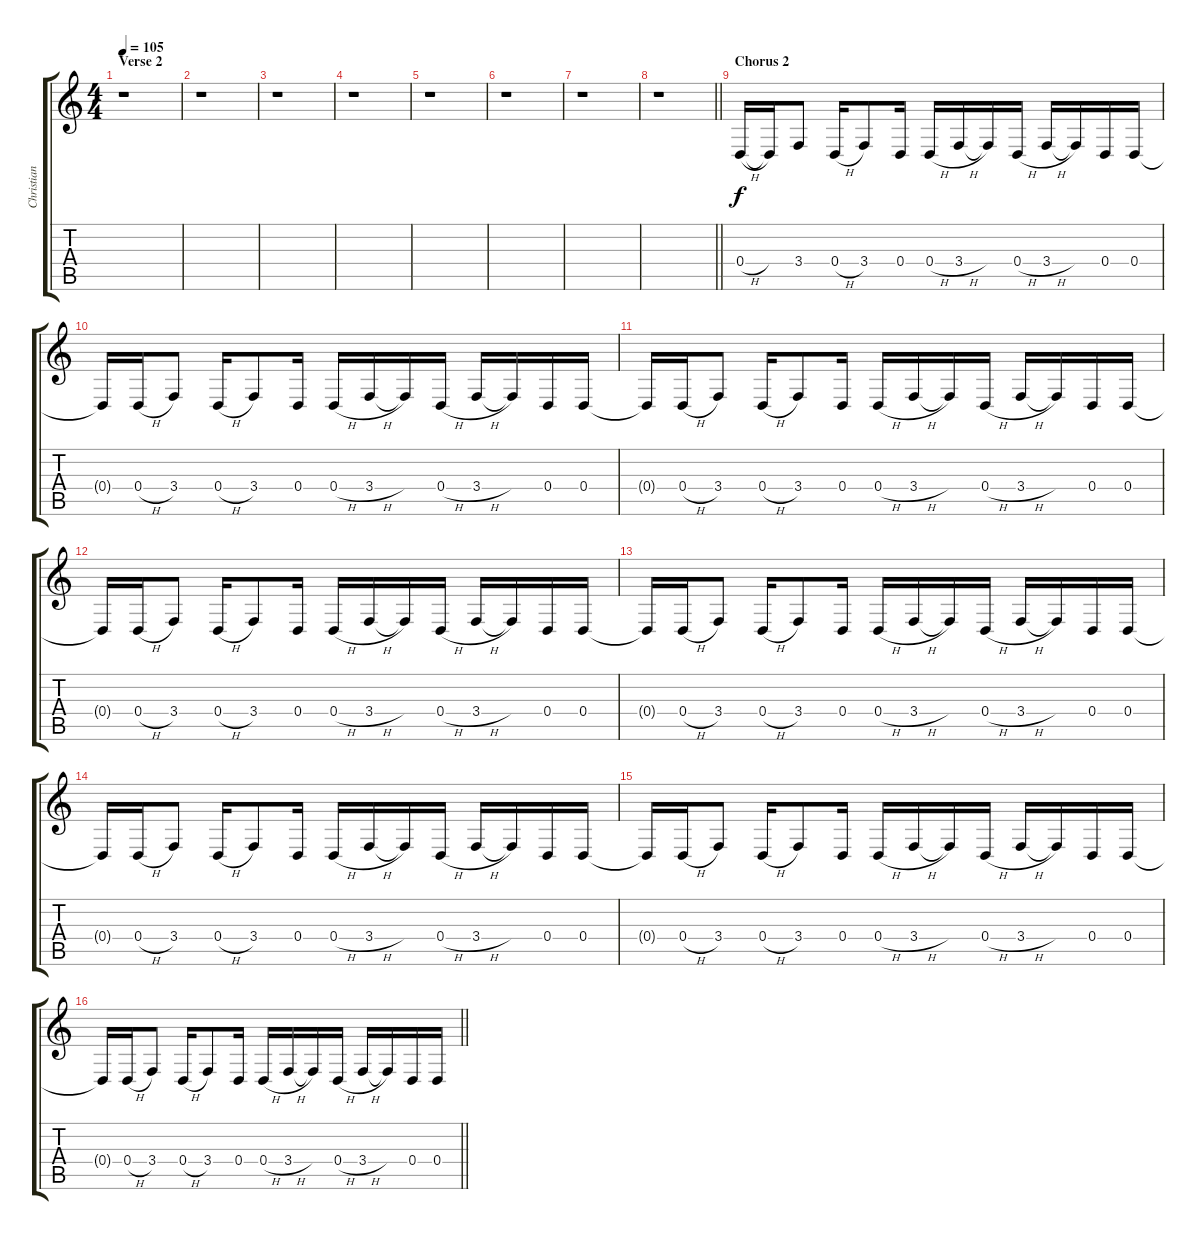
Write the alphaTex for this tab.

\track ("Christian Lorenz" "Christian ") {instrument lead8bassandlead}
\staff {score tabs}
\tuning (E4 B3 G3 D3 A2 D2) {hide}
\ts (4 4)
\section ("" "Verse 2")
\tempo 105
\clef g2
\ks c
r.1{dy f} |
r.1 |
r.1 |
r.1 |
r.1 |
r.1 |
r.1 |
\barLineRight lightlight
r.1 |
\section ("" "Chorus 2")
0.4{h}.16 0.4{t}.16 3.4.8 0.4{h}.16 3.4.8 0.4.16 0.4{h}.16 3.4{h}.16 3.4{t}.16 0.4{h}.16 3.4{h}.16 3.4{t}.16 0.4.16 0.4.16 |
0.4{t}.16 0.4{h}.16 3.4.8 0.4{h}.16 3.4.8 0.4.16 0.4{h}.16 3.4{h}.16 3.4{t}.16 0.4{h}.16 3.4{h}.16 3.4{t}.16 0.4.16 0.4.16 |
0.4{t}.16 0.4{h}.16 3.4.8 0.4{h}.16 3.4.8 0.4.16 0.4{h}.16 3.4{h}.16 3.4{t}.16 0.4{h}.16 3.4{h}.16 3.4{t}.16 0.4.16 0.4.16 |
0.4{t}.16 0.4{h}.16 3.4.8 0.4{h}.16 3.4.8 0.4.16 0.4{h}.16 3.4{h}.16 3.4{t}.16 0.4{h}.16 3.4{h}.16 3.4{t}.16 0.4.16 0.4.16 |
0.4{t}.16 0.4{h}.16 3.4.8 0.4{h}.16 3.4.8 0.4.16 0.4{h}.16 3.4{h}.16 3.4{t}.16 0.4{h}.16 3.4{h}.16 3.4{t}.16 0.4.16 0.4.16 |
0.4{t}.16 0.4{h}.16 3.4.8 0.4{h}.16 3.4.8 0.4.16 0.4{h}.16 3.4{h}.16 3.4{t}.16 0.4{h}.16 3.4{h}.16 3.4{t}.16 0.4.16 0.4.16 |
0.4{t}.16 0.4{h}.16 3.4.8 0.4{h}.16 3.4.8 0.4.16 0.4{h}.16 3.4{h}.16 3.4{t}.16 0.4{h}.16 3.4{h}.16 3.4{t}.16 0.4.16 0.4.16 |
\barLineRight lightlight
0.4{t}.16 0.4{h}.16 3.4.8 0.4{h}.16 3.4.8 0.4.16 0.4{h}.16 3.4{h}.16 3.4{t}.16 0.4{h}.16 3.4{h}.16 3.4{t}.16 0.4.16 0.4.16
